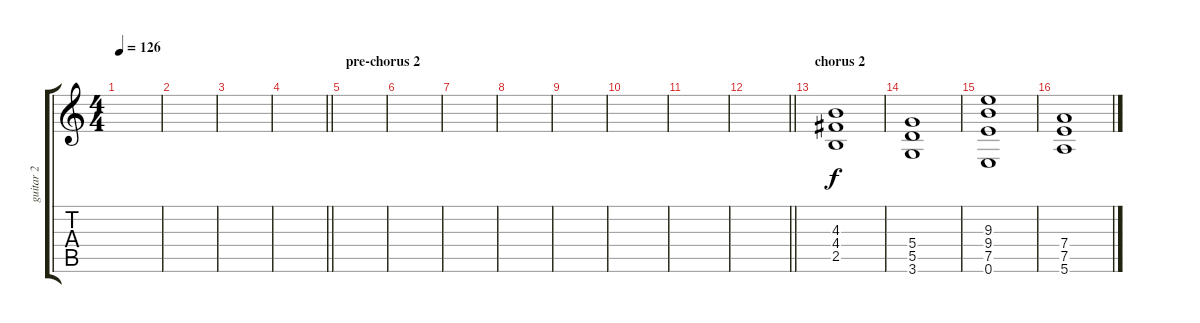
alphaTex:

\track ("guitar 2" "guitar 2") {instrument overdrivenguitar}
\staff {score tabs}
\tuning (E4 B3 G3 D3 A2 E2) {hide}
\ts (4 4)
\tempo 126
\clef g2
\ks c
|
|
|
\barLineRight lightlight
|
\section ("" "pre-chorus 2")
|
|
|
|
|
|
|
\barLineRight lightlight
|
\section ("" "chorus 2")
(4.3 4.4 2.5).1 |
(5.4 5.5 3.6).1{balance 12} |
(9.3 9.4 7.5 0.6).1{balance 4} |
(7.4 7.5 5.6).1{balance 12}
